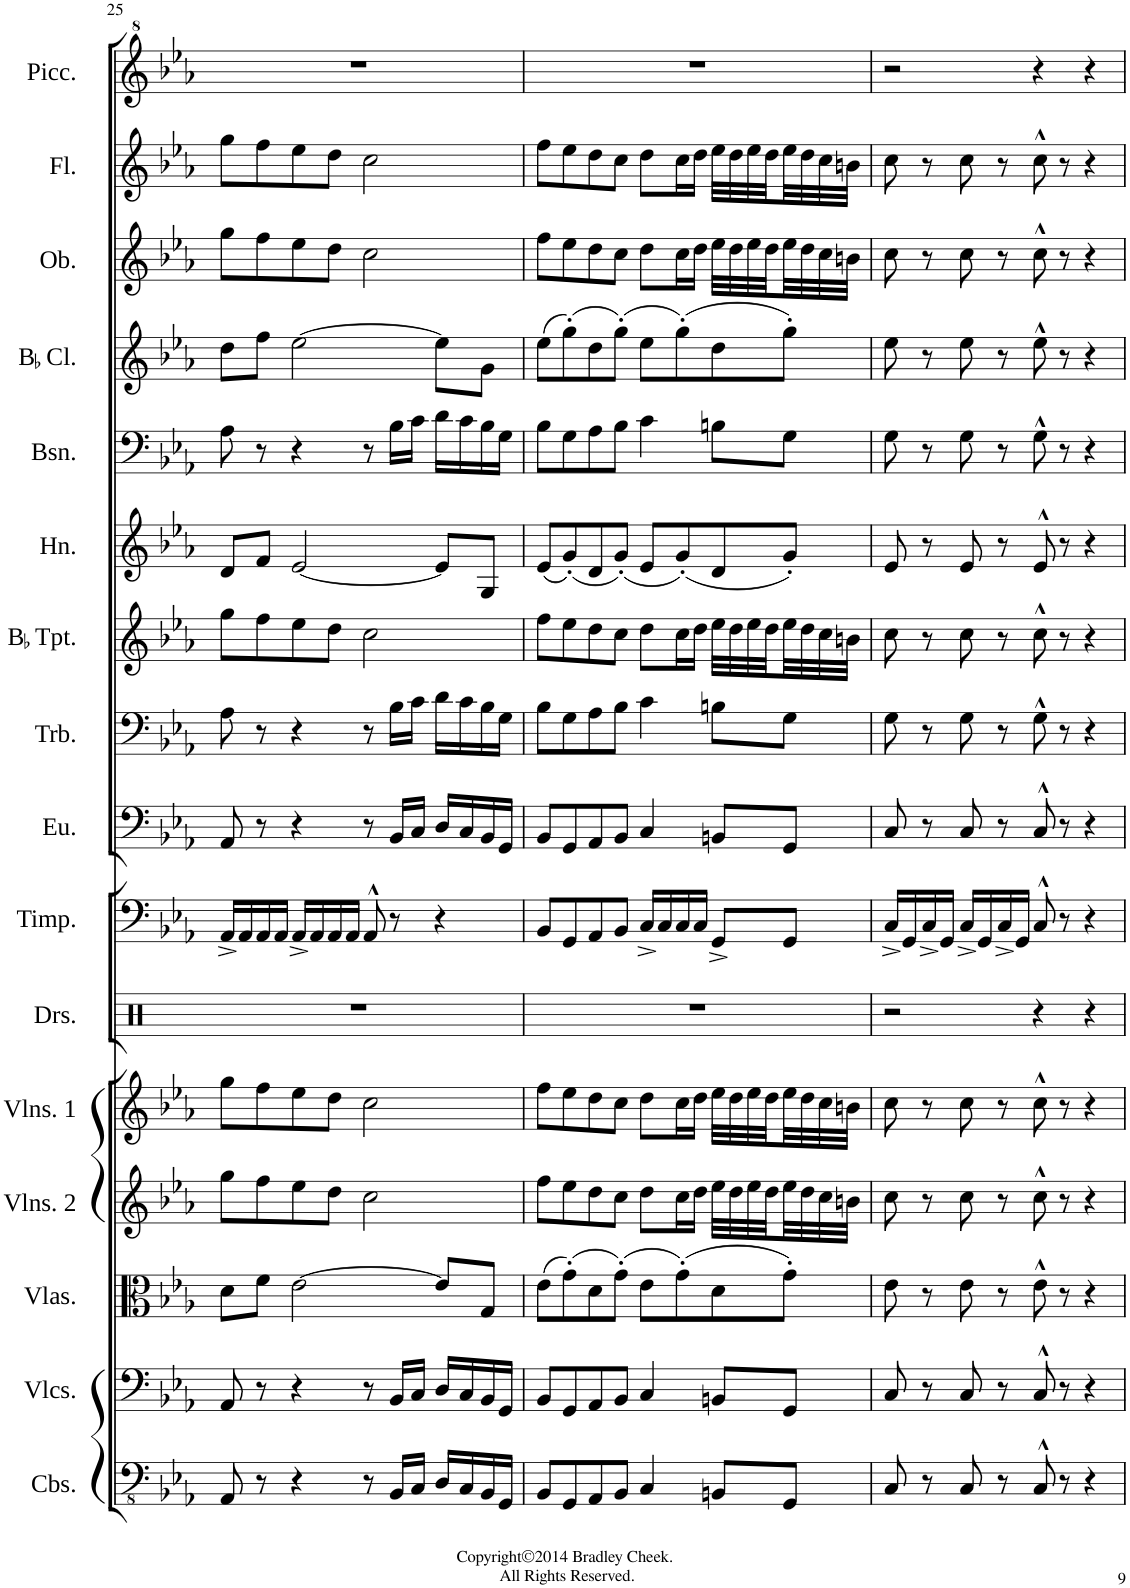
**kern	**kern	**kern	**kern	**kern	**kern	**kern	**kern	**kern	**kern	**kern	**kern	**kern	**kern	**kern	**kern
*part16	*part15	*part14	*part13	*part12	*part11	*part10	*part9	*part8	*part7	*part6	*part5	*part4	*part3	*part2	*part1
*staff16	*staff15	*staff14	*staff13	*staff12	*staff11	*staff10	*staff9	*staff8	*staff7	*staff6	*staff5	*staff4	*staff3	*staff2	*staff1
*I"Contrabasses	*I"Violoncellos	*I"Violas	*I"Violins 2	*I"Violins 1	*I"Drumset	*I"Timpani	*I"Euphonium	*I"Trombone	*I"BaccidentalFlat Trumpet	*I"Horn	*I"Bassoon	*I"BaccidentalFlat Clarinet	*I"Oboe	*I"Flute	*I"Piccolo
*I'Cbs.	*I'Vlcs.	*I'Vlas.	*I'Vlns. 2	*I'Vlns. 1	*I'Drs.	*I'Timp.	*I'Eu.	*I'Trb.	*I'BaccidentalFlat Tpt.	*I'Hn.	*I'Bsn.	*I'BaccidentalFlat Cl.	*I'Ob.	*I'Fl.	*I'Picc.
!!LO:PB:g=z
*clefFv4	*clefF4	*clefC3	*clefG2	*clefG2	*clefX	*clefF4	*clefF4	*clefF4	*clefG2	*clefG2	*clefF4	*clefG2	*clefG2	*clefG2	*clefG^2
*	*	*	*	*	*	*	*	*	*ITrd1c2	*ITrd4c7	*	*ITrd1c2	*	*	*ITrd-7c-12
*k[b-e-a-]	*k[b-e-a-]	*k[b-e-a-]	*k[b-e-a-]	*k[b-e-a-]	*k[]	*k[b-e-a-]	*k[b-e-a-]	*k[b-e-a-]	*k[b-e-a-]	*k[b-e-a-]	*k[b-e-a-]	*k[b-e-a-]	*k[b-e-a-]	*k[b-e-a-]	*k[b-e-a-]
*M4/4	*M4/4	*M4/4	*M4/4	*M4/4	*M4/4	*M4/4	*M4/4	*M4/4	*M4/4	*M4/4	*M4/4	*M4/4	*M4/4	*M4/4	*M4/4
=25	=25	=25	=25	=25	=25	=25	=25	=25	=25	=25	=25	=25	=25	=25	=25
8AAA-/	8AA-/	8d\L	8gg\L	8gg\L	1r	16AA-^/LL	8AA-/	8A-\	8gg\L	8d/L	8A-\	8dd\L	8gg\L	8gg\L	1r
.	.	.	.	.	.	16AA-/	.	.	.	.	.	.	.	.	.
8r	8r	8f\J	8ff\	8ff\	.	16AA-/	8r	8r	8ff\	8f/J	8r	8ff\J	8ff\	8ff\	.
.	.	.	.	.	.	16AA-/JJ	.	.	.	.	.	.	.	.	.
4r	4r	[2e-\	8ee-\	8ee-\	.	16AA-^/LL	4r	4r	8ee-\	[2e-/	4r	[2ee-\	8ee-\	8ee-\	.
.	.	.	.	.	.	16AA-/	.	.	.	.	.	.	.	.	.
.	.	.	8dd\J	8dd\J	.	16AA-/	.	.	8dd\J	.	.	.	8dd\J	8dd\J	.
.	.	.	.	.	.	16AA-/JJ	.	.	.	.	.	.	.	.	.
8r	8r	.	2cc\	2cc\	.	8AA-^^/	8r	8r	2cc\	.	8r	.	2cc\	2cc\	.
16BBB-/LL	16BB-/LL	.	.	.	.	8r	16BB-/LL	16B-\LL	.	.	16B-\LL	.	.	.	.
16CC/JJ	16C/JJ	.	.	.	.	.	16C/JJ	16c\JJ	.	.	16c\JJ	.	.	.	.
16DD/LL	16D/LL	8e-/L]	.	.	.	4r	16D/LL	16d\LL	.	8e-/L]	16d\LL	8ee-\L]	.	.	.
16CC/	16C/	.	.	.	.	.	16C/	16c\	.	.	16c\	.	.	.	.
16BBB-/	16BB-/	8G/J	.	.	.	.	16BB-/	16B-\	.	8G/J	16B-\	8g\J	.	.	.
16GGG/JJ	16GG/JJ	.	.	.	.	.	16GG/JJ	16G\JJ	.	.	16G\JJ	.	.	.	.
=26	=26	=26	=26	=26	=26	=26	=26	=26	=26	=26	=26	=26	=26	=26	=26
8BBB-/L	8BB-/L	(8e-\L	8ff\L	8ff\L	1r	8BB-/L	8BB-/L	8B-\L	8ff\L	(8e-/L	8B-\L	(8ee-\L	8ff\L	8ff\L	1r
8GGG/	8GG/	(8g'\)	8ee-\	8ee-\	.	8GG/	8GG/	8G\	8ee-\	(8g'/)	8G\	(8gg'\)	8ee-\	8ee-\	.
8AAA-/	8AA-/	8d\	8dd\	8dd\	.	8AA-/	8AA-/	8A-\	8dd\	8d/	8A-\	8dd\	8dd\	8dd\	.
8BBB-/J	8BB-/J	(8g'\J)	8cc\J	8cc\J	.	8BB-/J	8BB-/J	8B-\J	8cc\J	(8g'/J)	8B-\J	(8gg'\J)	8cc\J	8cc\J	.
4CC/	4C/	8e-\L	8dd\L	8dd\L	.	16C^/LL	4C/	4c\	8dd\L	8e-/L	4c\	8ee-\L	8dd\L	8dd\L	.
.	.	.	.	.	.	16C/	.	.	.	.	.	.	.	.	.
.	.	(8g'\)	16cc\L	16cc\L	.	16C/	.	.	16cc\L	(8g'/)	.	(8gg'\)	16cc\L	16cc\L	.
.	.	.	16dd\JJ	16dd\JJ	.	16C/JJ	.	.	16dd\JJ	.	.	.	16dd\JJ	16dd\JJ	.
8BBBn/L	8BBn/L	8d\	32ee-\LLL	32ee-\LLL	.	8GG^/L	8BBn/L	8Bn\L	32ee-\LLL	8d/	8Bn\L	8dd\	32ee-\LLL	32ee-\LLL	.
.	.	.	32dd\	32dd\	.	.	.	.	32dd\	.	.	.	32dd\	32dd\	.
.	.	.	32ee-\	32ee-\	.	.	.	.	32ee-\	.	.	.	32ee-\	32ee-\	.
.	.	.	32dd\	32dd\	.	.	.	.	32dd\	.	.	.	32dd\	32dd\	.
8GGG/J	8GG/J	8g'\J)	32ee-\	32ee-\	.	8GG/J	8GG/J	8G\J	32ee-\	8g'/J)	8G\J	8gg'\J)	32ee-\	32ee-\	.
.	.	.	32dd\	32dd\	.	.	.	.	32dd\	.	.	.	32dd\	32dd\	.
.	.	.	32cc\	32cc\	.	.	.	.	32cc\	.	.	.	32cc\	32cc\	.
.	.	.	32bn\JJJ	32bn\JJJ	.	.	.	.	32bn\JJJ	.	.	.	32bn\JJJ	32bn\JJJ	.
=27	=27	=27	=27	=27	=27	=27	=27	=27	=27	=27	=27	=27	=27	=27	=27
8CC/	8C/	8e-\	8cc\	8cc\	2r	16C^/LL	8C/	8G\	8cc\	8e-/	8G\	8ee-\	8cc\	8cc\	2r
.	.	.	.	.	.	16GG/	.	.	.	.	.	.	.	.	.
8r	8r	8r	8r	8r	.	16C^/	8r	8r	8r	8r	8r	8r	8r	8r	.
.	.	.	.	.	.	16GG/JJ	.	.	.	.	.	.	.	.	.
8CC/	8C/	8e-\	8cc\	8cc\	.	16C^/LL	8C/	8G\	8cc\	8e-/	8G\	8ee-\	8cc\	8cc\	.
.	.	.	.	.	.	16GG/	.	.	.	.	.	.	.	.	.
8r	8r	8r	8r	8r	.	16C^/	8r	8r	8r	8r	8r	8r	8r	8r	.
.	.	.	.	.	.	16GG/JJ	.	.	.	.	.	.	.	.	.
8CC^^/	8C^^/	8e-^^\	8cc^^\	8cc^^\	4r	8C^^/	8C^^/	8G^^\	8cc^^\	8e-^^/	8G^^\	8ee-^^\	8cc^^\	8cc^^\	4r
8r	8r	8r	8r	8r	.	8r	8r	8r	8r	8r	8r	8r	8r	8r	.
4r	4r	4r	4r	4r	4r	4r	4r	4r	4r	4r	4r	4r	4r	4r	4r
=	=	=	=	=	=	=	=	=	=	=	=	=	=	=	=
*-	*-	*-	*-	*-	*-	*-	*-	*-	*-	*-	*-	*-	*-	*-	*-
